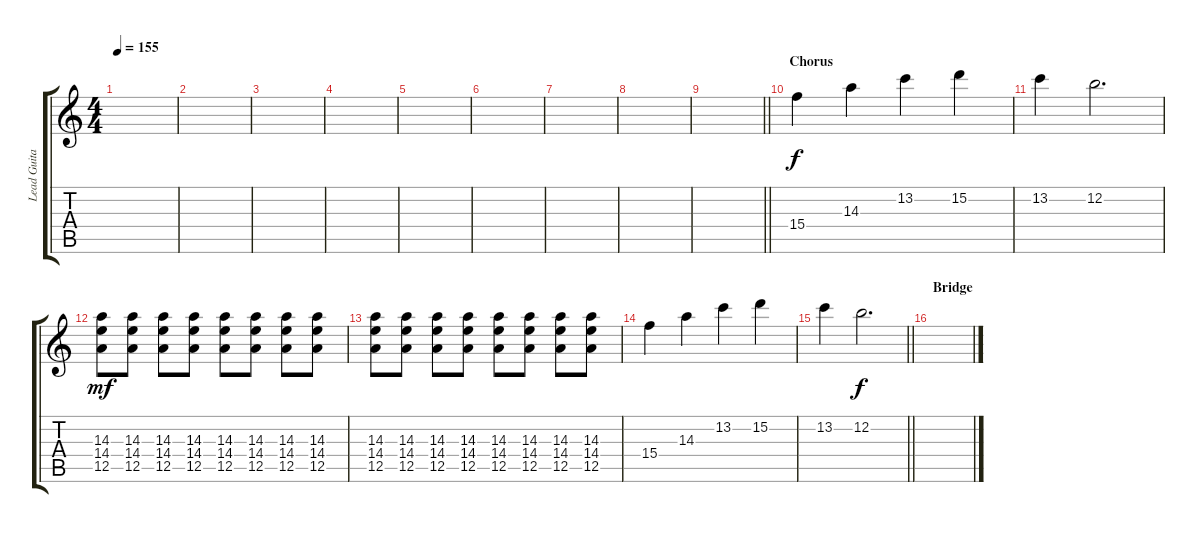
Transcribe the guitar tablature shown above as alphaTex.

\track ("Lead Guitar (Clean)" "Lead Guita") {instrument electricguitarclean}
\staff {score tabs}
\tuning (E4 B3 G3 D3 A2 E2) {hide}
\ts (4 4)
\tempo 155
\clef g2
\ks c
|
|
|
|
|
|
|
|
\barLineRight lightlight
|
\section ("" "Chorus")
15.4.4 14.3.4 13.2.4 15.2.4 |
13.2.4 12.2.2{d dy f} |
(14.3 14.4 12.5).8{dy mf instrument electricguitarjazz} (14.3 14.4 12.5).8 (14.3 14.4 12.5).8 (14.3 14.4 12.5).8 (14.3 14.4 12.5).8 (14.3 14.4 12.5).8 (14.3 14.4 12.5).8 (14.3 14.4 12.5).8 |
(14.3 14.4 12.5).8 (14.3 14.4 12.5).8 (14.3 14.4 12.5).8 (14.3 14.4 12.5).8 (14.3 14.4 12.5).8 (14.3 14.4 12.5).8 (14.3 14.4 12.5).8 (14.3 14.4 12.5).8 |
15.4.4{instrument electricguitarclean} 14.3.4 13.2.4 15.2.4 |
\barLineRight lightlight
13.2.4 12.2.2{d dy f} |
\section ("" "Bridge")
